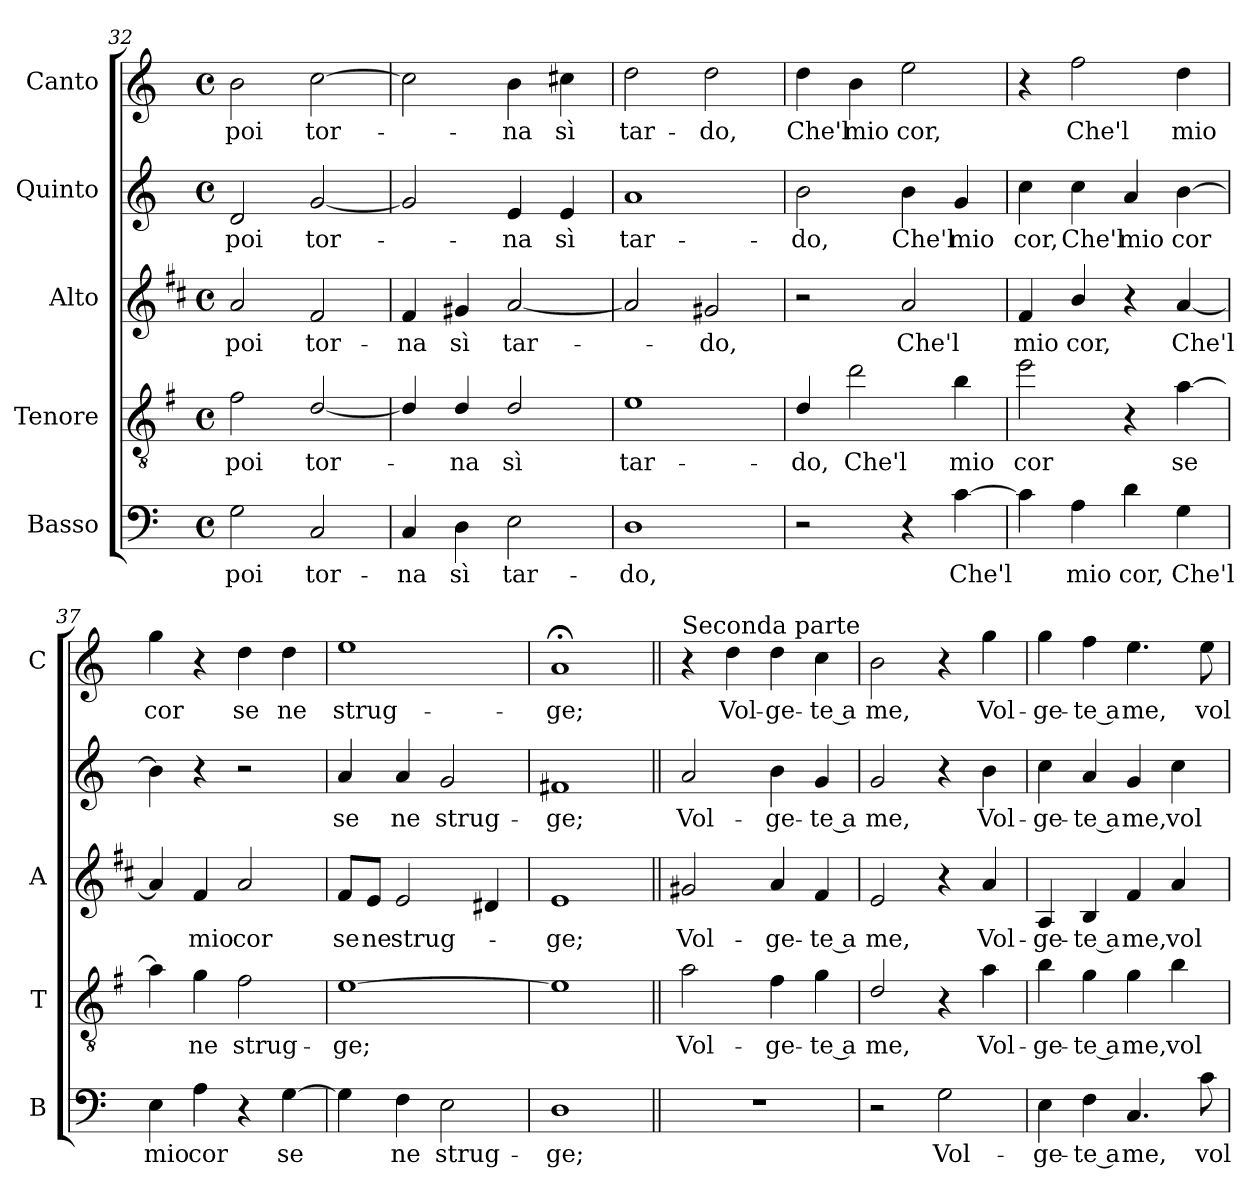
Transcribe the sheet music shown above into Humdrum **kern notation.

**kern	**text	**kern	**text	**kern	**text	**kern	**text	**kern	**text
*part5	*part5	*part4	*part4	*part3	*part3	*part2	*part2	*part1	*part1
*staff5	*staff5	*staff4	*staff4	*staff3	*staff3	*staff2	*staff2	*staff1	*staff1
*I"Basso	*	*I"Tenore	*	*I"Alto	*	*I"Quinto	*	*I"Canto	*
*I'B	*	*I'T	*	*I'A	*	*	*	*I'C	*
*clefF4	*	*clefGv2	*	*clefG2	*	*clefG2	*	*clefG2	*
*	*	*ITrd4c7	*	*ITrd1c2	*	*	*	*	*
*k[]	*	*k[]	*	*k[]	*	*k[]	*	*k[]	*
*C:	*	*C:	*	*C:	*	*C:	*	*C:	*
*M4/4	*	*M4/4	*	*M4/4	*	*M4/4	*	*M4/4	*
*met(c)	*	*met(c)	*	*met(c)	*	*met(c)	*	*met(c)	*
=32	=32	=32	=32	=32	=32	=32	=32	=32	=32
!	!LO:LY:b	!	!LO:LY:b	!	!LO:LY:b	!	!LO:LY:b	!	!LO:LY:b
2G\	poi	2B\	poi	2g/	poi	2d/	poi	2b\	poi
!	!LO:LY:b	!	!LO:LY:b	!	!LO:LY:b	!	!LO:LY:b	!	!LO:LY:b
2C/	tor-	[2G/	tor-	2e/	tor-	[2g/	tor-	[2cc\	tor-
!!LO:PB:g=z
=33	=33	=33	=33	=33	=33	=33	=33	=33	=33
!	!LO:LY:b	!	!	!	!LO:LY:b	!	!	!	!
4C/	-na	4G/]	.	4e/	-na	2g/]	.	2cc\]	.
!	!LO:LY:b	!	!LO:LY:b	!	!LO:LY:b	!	!	!	!
4D\	sì	4G/	-na	4f#X/	sì	.	.	.	.
!	!LO:LY:b	!	!LO:LY:b	!	!LO:LY:b	!	!LO:LY:b	!	!LO:LY:b
2E\	tar-	2G/	sì	[2g/	tar-	4e/	-na	4b\	-na
!	!	!	!	!	!	!	!LO:LY:b	!	!LO:LY:b
.	.	.	.	.	.	4e/	sì	4cc#X\	sì
=34	=34	=34	=34	=34	=34	=34	=34	=34	=34
!	!LO:LY:b	!	!LO:LY:b	!	!	!	!LO:LY:b	!	!LO:LY:b
1D	-do,	1A	tar-	2g/]	.	1a	tar-	2dd\	tar-
!	!	!	!	!	!LO:LY:b	!	!	!	!LO:LY:b
.	.	.	.	2f#X/	-do,	.	.	2dd\	-do,
=35	=35	=35	=35	=35	=35	=35	=35	=35	=35
!	!	!	!LO:LY:b	!	!	!	!LO:LY:b	!	!LO:LY:b
2r	.	4G/	-do,	2r	.	2b\	-do,	4dd\	Che'l
!	!	!	!LO:LY:b	!	!	!	!	!	!LO:LY:b
.	.	2g\	Che'l	.	.	.	.	4b\	mio
!	!	!	!	!	!LO:LY:b	!	!LO:LY:b	!	!LO:LY:b
4r	.	.	.	2g/	Che'l	4b\	Che'l	2ee\	cor,
!	!LO:LY:b	!	!LO:LY:b	!	!	!	!LO:LY:b	!	!
[4c\	Che'l	4e\	mio	.	.	4g/	mio	.	.
=36	=36	=36	=36	=36	=36	=36	=36	=36	=36
!	!	!	!LO:LY:b	!	!LO:LY:b	!	!LO:LY:b	!	!
4c\]	.	2a\	cor	4e/	mio	4cc\	cor,	4r	.
!	!LO:LY:b	!	!	!	!LO:LY:b	!	!LO:LY:b	!	!LO:LY:b
4A\	mio	.	.	4a/	cor,	4cc\	Che'l	2ff\	Che'l
!	!LO:LY:b	!	!	!	!	!	!LO:LY:b	!	!
4d\	cor,	4r	.	4r	.	4a/	mio	.	.
!	!LO:LY:b	!	!LO:LY:b	!	!LO:LY:b	!	!LO:LY:b	!	!LO:LY:b
4G\	Che'l	[4d\	se	[4g/	Che'l	[4b\	cor	4dd\	mio
=37	=37	=37	=37	=37	=37	=37	=37	=37	=37
!	!LO:LY:b	!	!	!	!	!	!	!	!LO:LY:b
4E\	mio	4d\]	.	4g/]	.	4b\]	.	4gg\	cor
!	!LO:LY:b	!	!LO:LY:b	!	!LO:LY:b	!	!	!	!
4A\	cor	4c\	ne	4e/	mio	4r	.	4r	.
!	!	!	!LO:LY:b	!	!LO:LY:b	!	!	!	!LO:LY:b
4r	.	2B\	strug-	2g/	cor	2r	.	4dd\	se
!	!LO:LY:b	!	!	!	!	!	!	!	!LO:LY:b
[4G\	se	.	.	.	.	.	.	4dd\	ne
=38	=38	=38	=38	=38	=38	=38	=38	=38	=38
!	!	!	!LO:LY:b	!	!LO:LY:b	!	!LO:LY:b	!	!LO:LY:b
4G\]	.	[1A	-ge;	8e/L	se	4a/	se	1ee	strug-
!	!	!	!	!	!LO:LY:b	!	!	!	!
.	.	.	.	8d/J	ne	.	.	.	.
!	!LO:LY:b	!	!	!	!LO:LY:b	!	!LO:LY:b	!	!
4F\	ne	.	.	2d/	strug-	4a/	ne	.	.
!	!LO:LY:b	!	!	!	!	!	!LO:LY:b	!	!
2E\	strug-	.	.	.	.	2g/	strug-	.	.
.	.	.	.	4c#X/	.	.	.	.	.
=39	=39	=39	=39	=39	=39	=39	=39	=39	=39
!	!LO:LY:b	!	!	!	!LO:LY:b	!	!LO:LY:b	!	!LO:LY:b
1D	-ge;	1A]	.	1d	-ge;	1f#X	-ge;	1a;<	-ge;
!!LO:LB:g=z
=40||	=40||	=40||	=40||	=40||	=40||	=40||	=40||	=40||	=40||
!	!	!	!	!	!	!	!	!LO:TX:a:t=Seconda parte	!
!	!	!	!LO:LY:b	!	!LO:LY:b	!	!LO:LY:b	!	!
1r	.	2d\	Vol-	2f#X/	Vol-	2a/	Vol-	4r	.
!	!	!	!	!	!	!	!	!	!LO:LY:b
.	.	.	.	.	.	.	.	4dd\	Vol-
!	!	!	!LO:LY:b	!	!LO:LY:b	!	!LO:LY:b	!	!LO:LY:b
.	.	4B\	-ge-	4g/	-ge-	4b\	-ge-	4dd\	-ge-
!	!	!	!LO:LY:b	!	!LO:LY:b	!	!LO:LY:b	!	!LO:LY:b
.	.	4c\	-te a	4e/	-te a	4g/	-te a	4cc\	-te a
=41	=41	=41	=41	=41	=41	=41	=41	=41	=41
!	!	!	!LO:LY:b	!	!LO:LY:b	!	!LO:LY:b	!	!LO:LY:b
2r	.	2G/	me,	2d/	me,	2g/	me,	2b\	me,
!	!LO:LY:b	!	!	!	!	!	!	!	!
2G\	Vol-	4r	.	4r	.	4r	.	4r	.
!	!	!	!LO:LY:b	!	!LO:LY:b	!	!LO:LY:b	!	!LO:LY:b
.	.	4d\	Vol-	4g/	Vol-	4b\	Vol-	4gg\	Vol-
=42	=42	=42	=42	=42	=42	=42	=42	=42	=42
!	!LO:LY:b	!	!LO:LY:b	!	!LO:LY:b	!	!LO:LY:b	!	!LO:LY:b
4E\	-ge-	4e\	-ge-	4G/	-ge-	4cc\	-ge-	4gg\	-ge-
!	!LO:LY:b	!	!LO:LY:b	!	!LO:LY:b	!	!LO:LY:b	!	!LO:LY:b
4F\	-te a	4c\	-te a	4A/	-te a	4a/	-te a	4ff\	-te a
!	!LO:LY:b	!	!LO:LY:b	!	!LO:LY:b	!	!LO:LY:b	!	!LO:LY:b
4.C/	me,	4c\	me,	4e/	me,	4g/	me,	4.ee\	me,
!	!	!	!LO:LY:b	!	!LO:LY:b	!	!LO:LY:b	!	!
.	.	4e\	vol-	4g/	vol-	4cc\	vol-	.	.
!	!LO:LY:b	!	!	!	!	!	!	!	!LO:LY:b
8c\	vol-	.	.	.	.	.	.	8ee\	vol-
=	=	=	=	=	=	=	=	=	=
*-	*-	*-	*-	*-	*-	*-	*-	*-	*-
